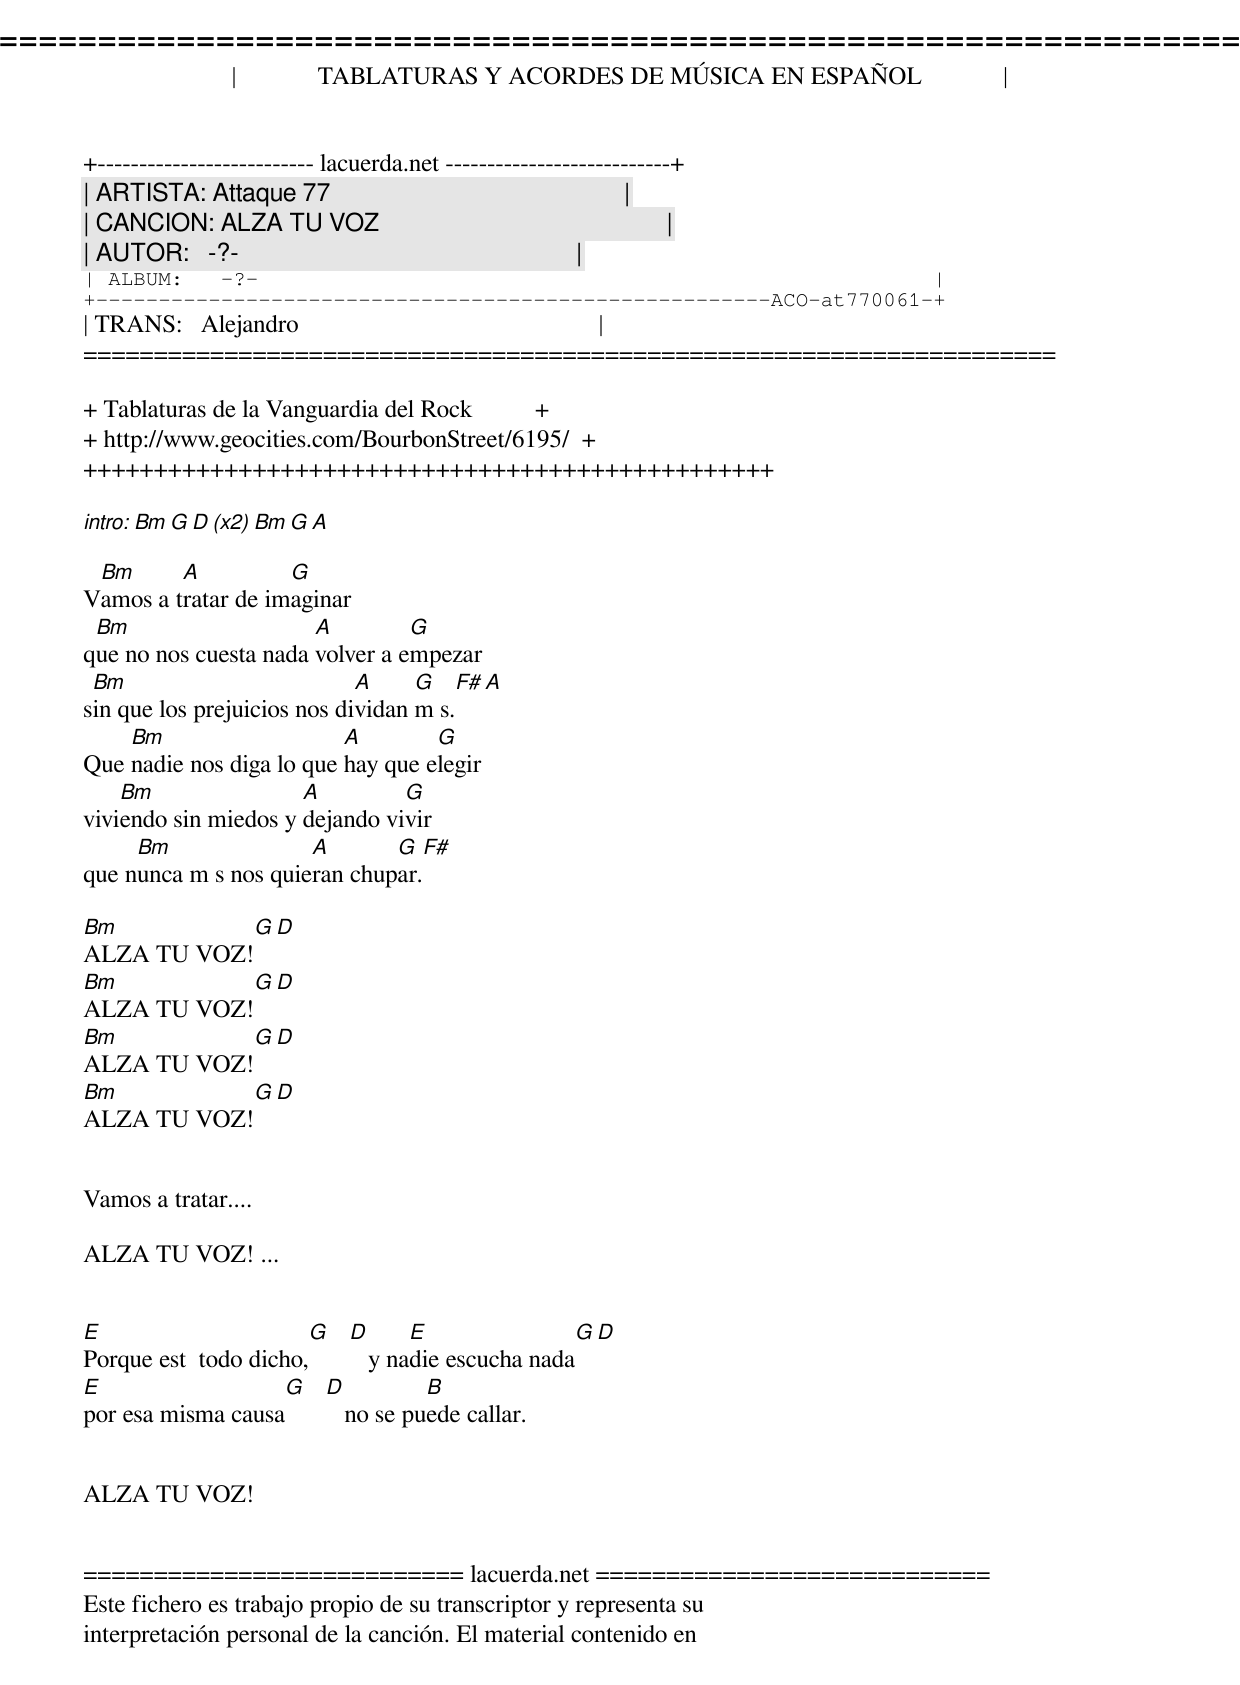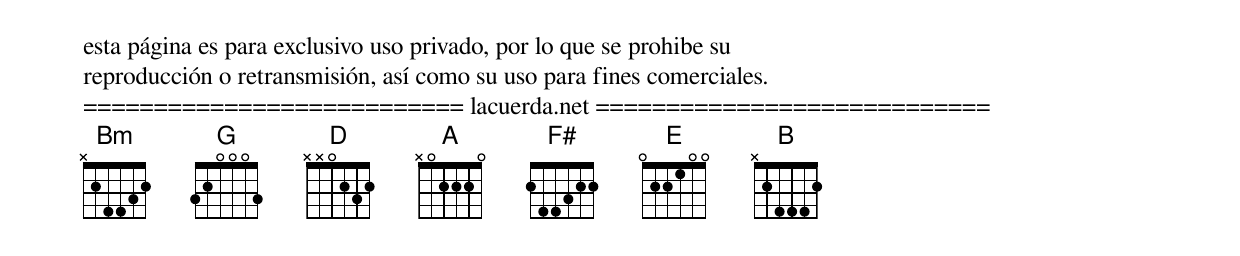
=====================================================================
|             TABLATURAS Y ACORDES DE MÚSICA EN ESPAÑOL             |
+-------------------------- lacuerda.net ---------------------------+
| ARTISTA: Attaque 77                                               |
| CANCION: ALZA TU VOZ                                              |
| AUTOR:   -?-                                                      |
| ALBUM:   -?-                                                      |
+------------------------------------------------------ACO-at770061-+
| TRANS:   Alejandro                                                |
=====================================================================

+ Tablaturas de la Vanguardia del Rock          +
+ http://www.geocities.com/BourbonStreet/6195/  +
+++++++++++++++++++++++++++++++++++++++++++++++++

intro: Bm  G  D   (x2) Bm  G  A

 Bm      A          G
Vamos a tratar de imaginar
 Bm                    A         G
que no nos cuesta nada volver a empezar
 Bm                          A     G      F#  A
sin que los prejuicios nos dividan m s.
    Bm                    A        G
Que nadie nos diga lo que hay que elegir
    Bm                A         G
viviendo sin miedos y dejando vivir
     Bm               A       G      F#
que nunca m s nos quieran chupar.

Bm            G   D
ALZA TU VOZ!
Bm            G   D
ALZA TU VOZ!
Bm            G   D
ALZA TU VOZ!
Bm            G   D
ALZA TU VOZ!


Vamos a tratar....

ALZA TU VOZ! ...


E                      G  D      E                G  D
Porque est  todo dicho,      y nadie escucha nada
E                  G  D          B
por esa misma causa      no se puede callar.


ALZA TU VOZ!


=========================== lacuerda.net ============================
Este fichero es trabajo propio de su transcriptor y representa su
interpretación personal de la canción. El material contenido en
esta página es para exclusivo uso privado, por lo que se prohibe su
reproducción o retransmisión, así como su uso para fines comerciales.
=========================== lacuerda.net ============================
